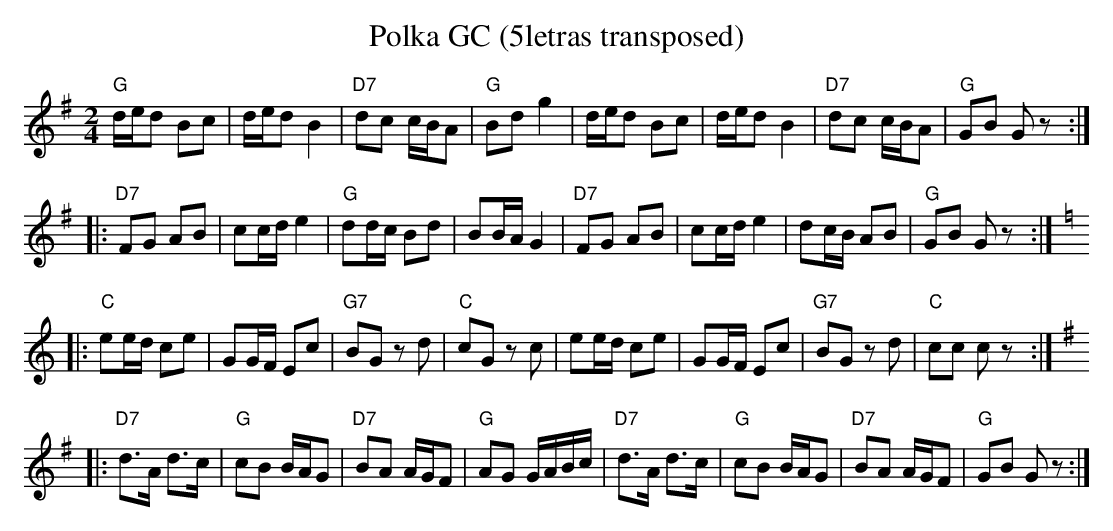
X:1
T:Polka GC (5letras transposed)
M:2/4
L:1/16
K:G transpose=3 %%MIDI gchordon
"G"ded2 B2c2 | ded2 B4 | "D7"d2c2 cBA2 | "G"B2d2 g4 | ded2 B2c2 | ded2 B4 | "D7"d2c2 cBA2 | "G"G2B2 G2z2::
"D7"F2G2 A2B2 | c2cde4 | "G"d2dc B2d2 | B2BAG4 | "D7"F2G2 A2B2 | c2cde4 | d2cB A2B2 | "G"G2B2 G2z2:: [K:C]
"C"e2ed c2e2 | G2GF E2c2 | "G7"B2G2 z2d2 | "C"c2G2 z2c2 | e2ed c2e2 | G2GF E2c2 | "G7"B2G2 z2d2 | "C"c2c2 c2z2 :: [K:G]
"D7"d2>A2 d2>c2 | "G"c2B2 BAG2 | "D7"B2A2 AGF2 | "G"A2G2 GABc | "D7"d2>A2 d2>c2 | "G"c2B2 BAG2 | "D7"B2A2 AGF2 | "G"G2B2 G2z2 :|
